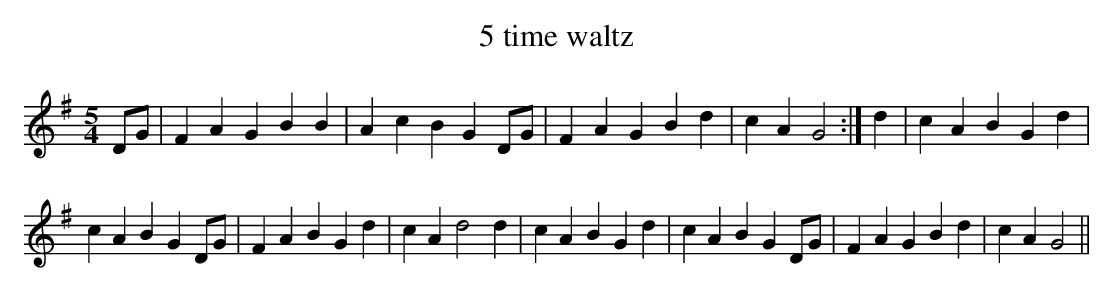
X:1
T:5 time waltz
M:5/4
L:1/4
K:G
D/G/ | FAGBB | AcBGD/G/ | FAGBd | cAG2 :| d | cABGd |
cABGD/G/ | FABGd | cAd2d | cABGd | cABGD/G/ | FAGBd | cAG2 ||
